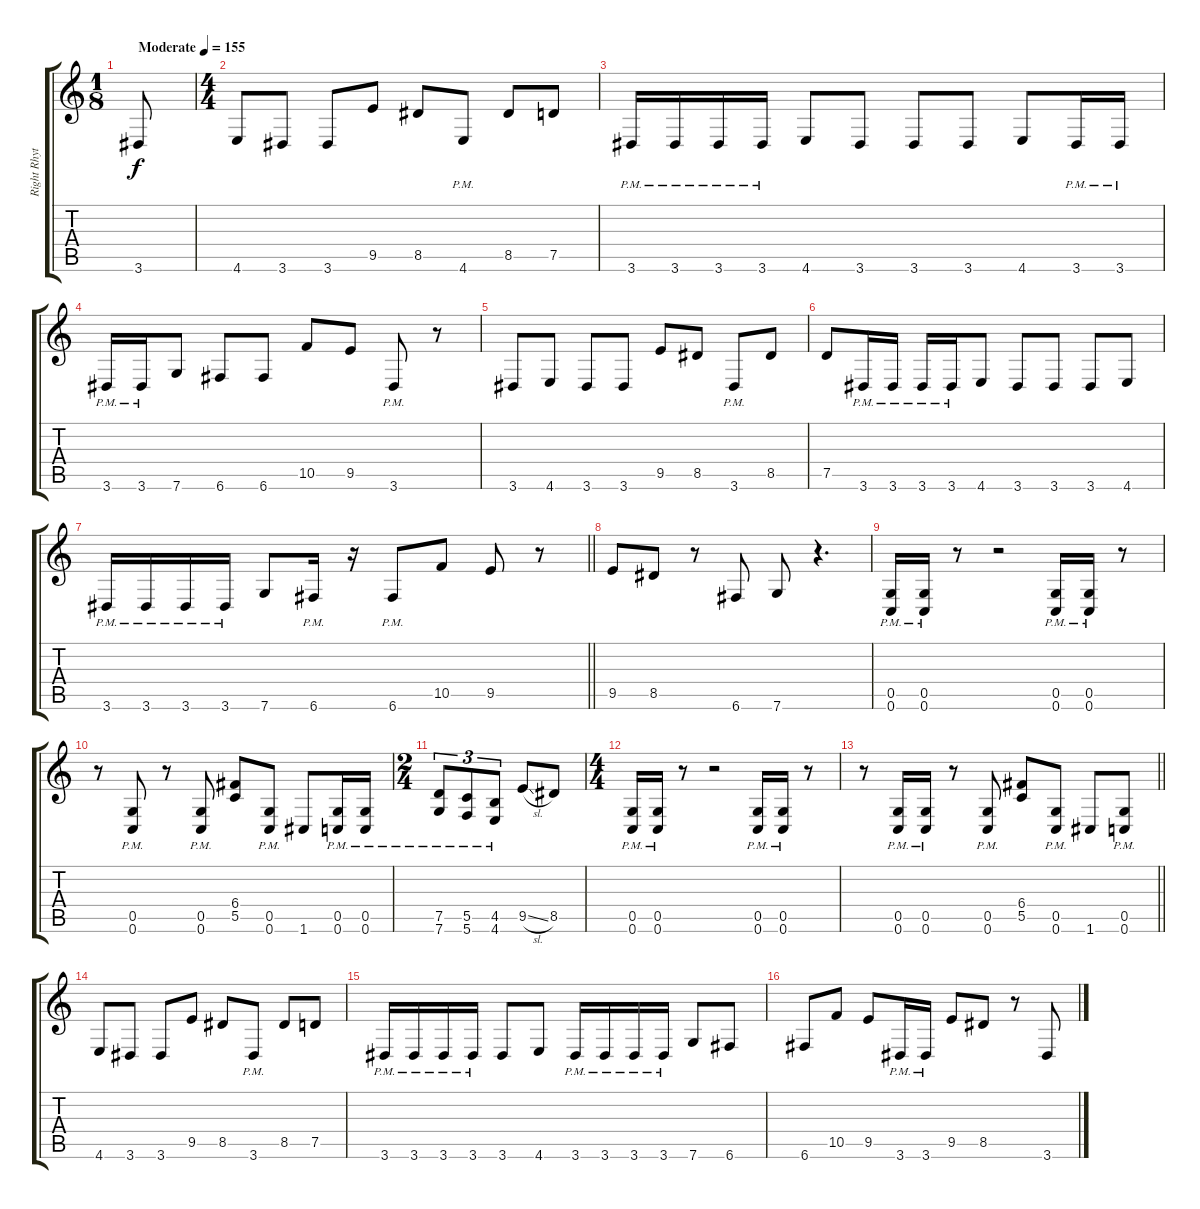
\track ("Right Rhythm" "Right Rhyt") {instrument distortionguitar}
\staff {score tabs}
\tuning (D4 A3 F3 C3 G2 C2) {hide}
\ts (1 8)
\section ("" "")
\tempo (155 "Moderate")
\clef g2
\ks c
3.6.8{dy f instrument distortionguitar} |
\ts (4 4)
4.6.8 3.6.8 3.6.8 9.5.8 8.5.8 4.6{pm}.8 8.5.8 7.5.8 |
3.6{pm}.16 3.6{pm}.16 3.6{pm}.16 3.6{pm}.16 4.6.8 3.6.8 3.6.8 3.6.8 4.6.8 3.6{pm}.16 3.6{pm}.16 |
3.6{pm}.16 3.6{pm}.16 7.6.8 6.6.8 6.6.8 10.5.8 9.5.8 3.6{pm}.8 r.8 |
3.6.8 4.6.8 3.6.8 3.6.8 9.5.8 8.5.8 3.6{pm}.8 8.5.8 |
7.5.8 3.6{pm}.16 3.6{pm}.16 3.6{pm}.16 3.6{pm}.16 4.6.8 3.6.8 3.6.8 3.6.8 4.6.8 |
\barLineRight lightlight
3.6{pm}.16 3.6{pm}.16 3.6{pm}.16 3.6{pm}.16 7.6.8 6.6{pm}.16 r.16 6.6{pm}.8 10.5.8 9.5.8 r.8 |
\section ("" "")
9.5.8 8.5.8 r.8 6.6.8 7.6.8 r.4{d} |
(0.5{pm} 0.6{pm}).16 (0.5{pm} 0.6{pm}).16 r.8 r.2 (0.5{pm} 0.6{pm}).16 (0.5{pm} 0.6{pm}).16 r.8 |
r.8 (0.5{pm} 0.6{pm}).8 r.8 (0.5{pm} 0.6{pm}).8 (6.4 5.5).8 (0.5{pm} 0.6{pm}).8 1.6.8 (0.5{pm} 0.6{pm}).16 (0.5{pm} 0.6{pm}).16 |
\ts (2 4)
(7.5{pm} 7.6{pm}).8{tu (3 2)} (5.5{pm} 5.6{pm}).8{tu (3 2)} (4.5{pm} 4.6{pm}).8{tu (3 2)} 9.5{sl}.8 8.5.8 |
\ts (4 4)
(0.5{pm} 0.6{pm}).16 (0.5{pm} 0.6{pm}).16 r.8 r.2 (0.5{pm} 0.6{pm}).16 (0.5{pm} 0.6{pm}).16 r.8 |
\barLineRight lightlight
r.8 (0.5{pm} 0.6{pm}).16 (0.5{pm} 0.6{pm}).16 r.8 (0.5{pm} 0.6{pm}).8 (6.4 5.5).8 (0.5{pm} 0.6{pm}).8 1.6.8 (0.5{pm} 0.6{pm}).8 |
\section ("" "")
4.6.8 3.6.8 3.6.8 9.5.8 8.5.8 3.6{pm}.8 8.5.8 7.5.8 |
3.6{pm}.16 3.6{pm}.16 3.6{pm}.16 3.6{pm}.16 3.6.8 4.6.8 3.6{pm}.16 3.6{pm}.16 3.6{pm}.16 3.6{pm}.16 7.6.8 6.6.8 |
6.6.8 10.5.8 9.5.8 3.6{pm}.16 3.6{pm}.16 9.5.8 8.5.8 r.8 3.6.8
